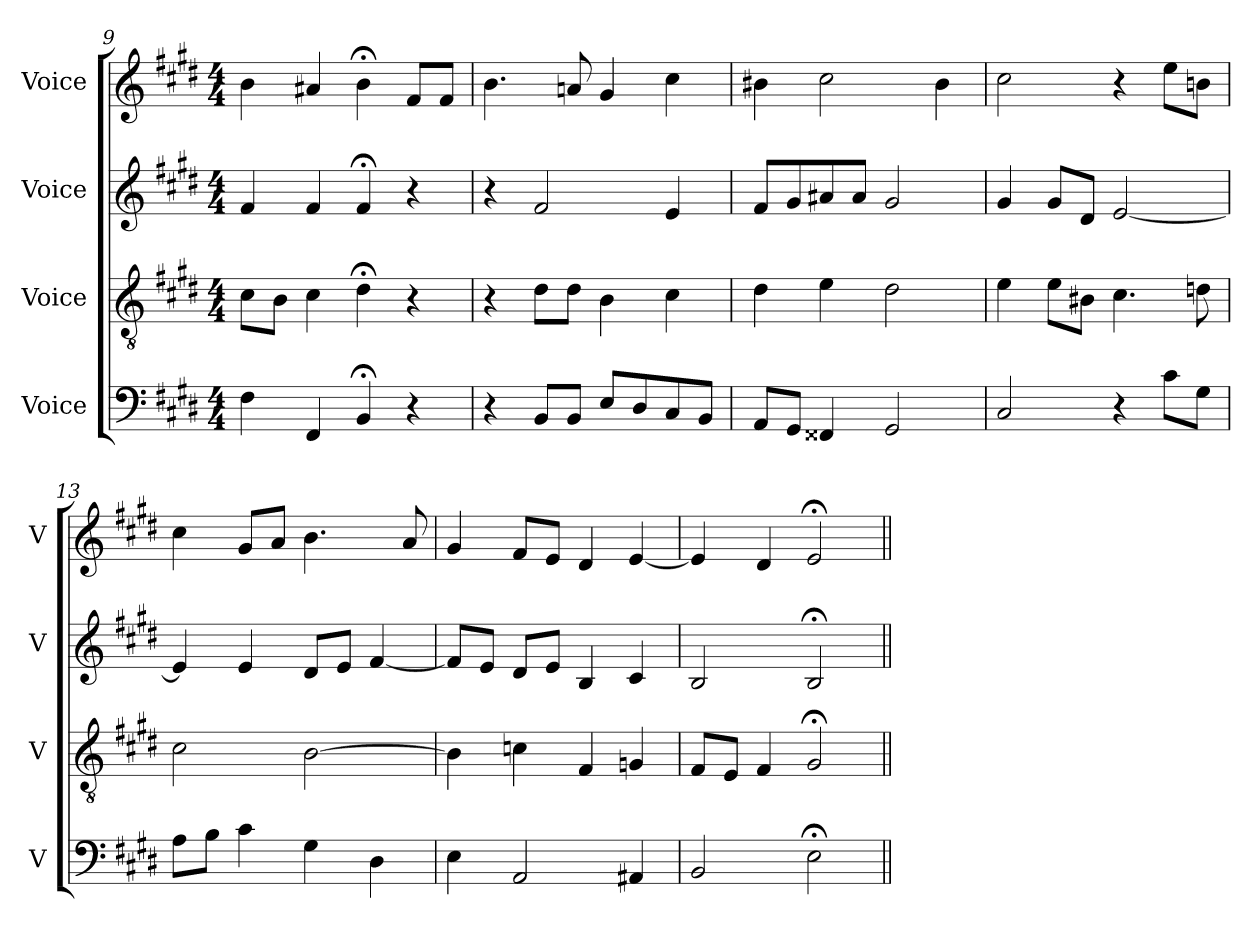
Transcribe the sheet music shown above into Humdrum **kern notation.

**kern	**kern	**kern	**kern
*part4	*part3	*part2	*part1
*staff4	*staff3	*staff2	*staff1
*I"Voice	*I"Voice	*I"Voice	*I"Voice
*I'V	*I'V	*I'V	*I'V
*clefF4	*clefGv2	*clefG2	*clefG2
*k[f#c#g#d#]	*k[f#c#g#d#]	*k[f#c#g#d#]	*k[f#c#g#d#]
*M4/4	*M4/4	*M4/4	*M4/4
=9	=9	=9	=9
4F#\	8c#\L	4f#/	4b\
.	8B\J	.	.
4FF#/	4c#\	4f#/	4a#X/
4BB;/	4d#;\	4f#;/	4b;\
4r	4r	4r	8f#/L
.	.	.	8f#/J
=10	=10	=10	=10
4r	4r	4r	4.b\
8BB/L	8d#\L	2f#/	.
8BB/J	8d#\J	.	8an/
8E/L	4B\	.	4g#/
8D#/	.	.	.
8C#/	4c#\	4e/	4cc#\
8BB/J	.	.	.
=11	=11	=11	=11
8AA/L	4d#\	8f#/L	4b#X\
8GG#/J	.	8g#/	.
4FF##X/	4e\	8a#X/	2cc#\
.	.	8a#/J	.
2GG#/	2d#\	2g#/	.
.	.	.	4b#\
!!LO:LB:g=z
=12	=12	=12	=12
2C#/	4e\	4g#/	2cc#\
.	8e\L	8g#/L	.
.	8B#X\J	8d#/J	.
4r	4.c#\	[2e/	4r
8c#\L	.	.	8ee\L
8G#\J	8dn\	.	8bn\J
=13	=13	=13	=13
8A\L	2c#\	4e/]	4cc#\
8B\J	.	.	.
4c#\	.	4e/	8g#/L
.	.	.	8a/J
4G#\	[2B\	8d#/L	4.b\
.	.	8e/J	.
4D#\	.	[4f#/	.
.	.	.	8a/
=14	=14	=14	=14
4E\	4B\]	8f#/L]	4g#/
.	.	8e/J	.
2AA/	4cn\	8d#/L	8f#/L
.	.	8e/J	8e/J
.	4F#/	4B/	4d#/
4AA#X/	4Gn/	4c#/	[4e/
=15	=15	=15	=15
2BB/	8F#/L	2B/	4e/]
.	8E/J	.	.
.	4F#/	.	4d#/
2E;\	2G#;/	2B;/	2e;/
=||	=||	=||	=||
*-	*-	*-	*-
